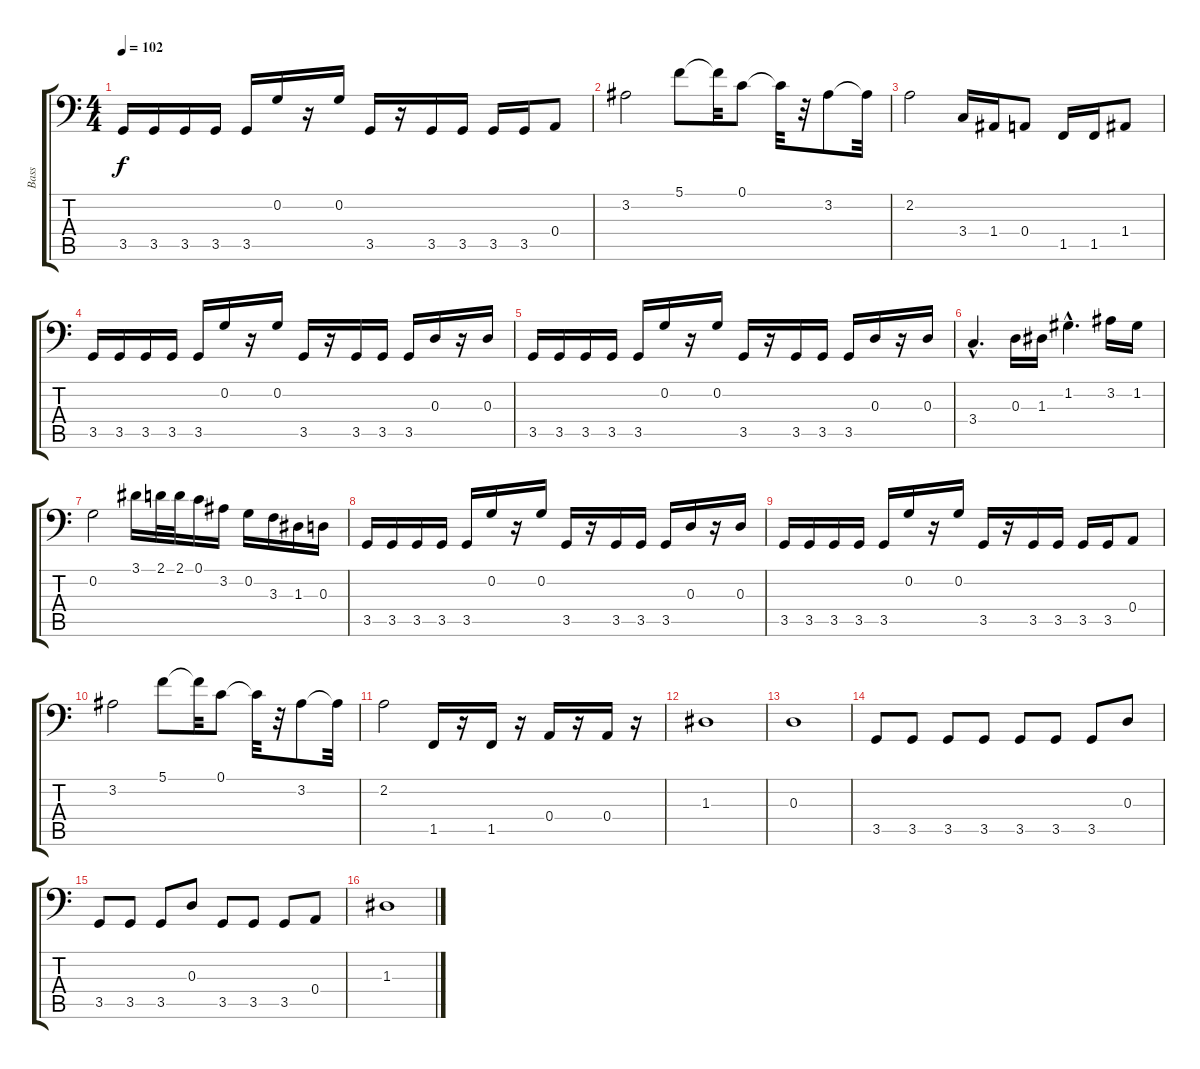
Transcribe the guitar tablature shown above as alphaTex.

\track ("Bass" "Bass") {instrument electricbassfinger}
\staff {score tabs}
\tuning (C3 G2 D2 A1 E1 B0) {hide}
\ts (4 4)
\tempo 102
\clef f4
\ks c
3.5.16{dy f} 3.5.16 3.5.16 3.5.16 3.5.16 0.2.16 r.16 0.2.16 3.5.16 r.16 3.5.16 3.5.16 3.5.16 3.5.16 0.4.8 |
3.2.2 5.1.8 5.1{t}.32 0.1.8 0.1{t}.32 r.32 3.2.8 3.2{t}.32 |
2.2.2 3.4.16 1.4.16 0.4.8 1.5.16 1.5.16 1.4.8 |
3.5.16 3.5.16 3.5.16 3.5.16 3.5.16 0.2.16 r.16 0.2.16 3.5.16 r.16 3.5.16 3.5.16 3.5.16 0.3.16 r.16 0.3.16 |
3.5.16 3.5.16 3.5.16 3.5.16 3.5.16 0.2.16 r.16 0.2.16 3.5.16 r.16 3.5.16 3.5.16 3.5.16 0.3.16 r.16 0.3.16 |
3.4{hac}.4{d} 0.3.16 1.3.16 1.2{hac}.4{d} 3.2.16 1.2.16 |
0.2.2 3.1.16 2.1.32 2.1.32 0.1.16 3.2.16 0.2.16 3.3.16 1.3.16 0.3.16 |
3.5.16 3.5.16 3.5.16 3.5.16 3.5.16 0.2.16 r.16 0.2.16 3.5.16 r.16 3.5.16 3.5.16 3.5.16 0.3.16 r.16 0.3.16 |
3.5.16 3.5.16 3.5.16 3.5.16 3.5.16 0.2.16 r.16 0.2.16 3.5.16 r.16 3.5.16 3.5.16 3.5.16 3.5.16 0.4.8 |
3.2.2 5.1.8 5.1{t}.32 0.1.8 0.1{t}.32 r.32 3.2.8 3.2{t}.32 |
2.2.2 1.5.16 r.16 1.5.16 r.16 0.4.16 r.16 0.4.16 r.16 |
1.3.1 |
0.3.1 |
3.5.8 3.5.8 3.5.8 3.5.8 3.5.8 3.5.8 3.5.8 0.3.8 |
3.5.8 3.5.8 3.5.8 0.3.8 3.5.8 3.5.8 3.5.8 0.4.8 |
1.3.1
